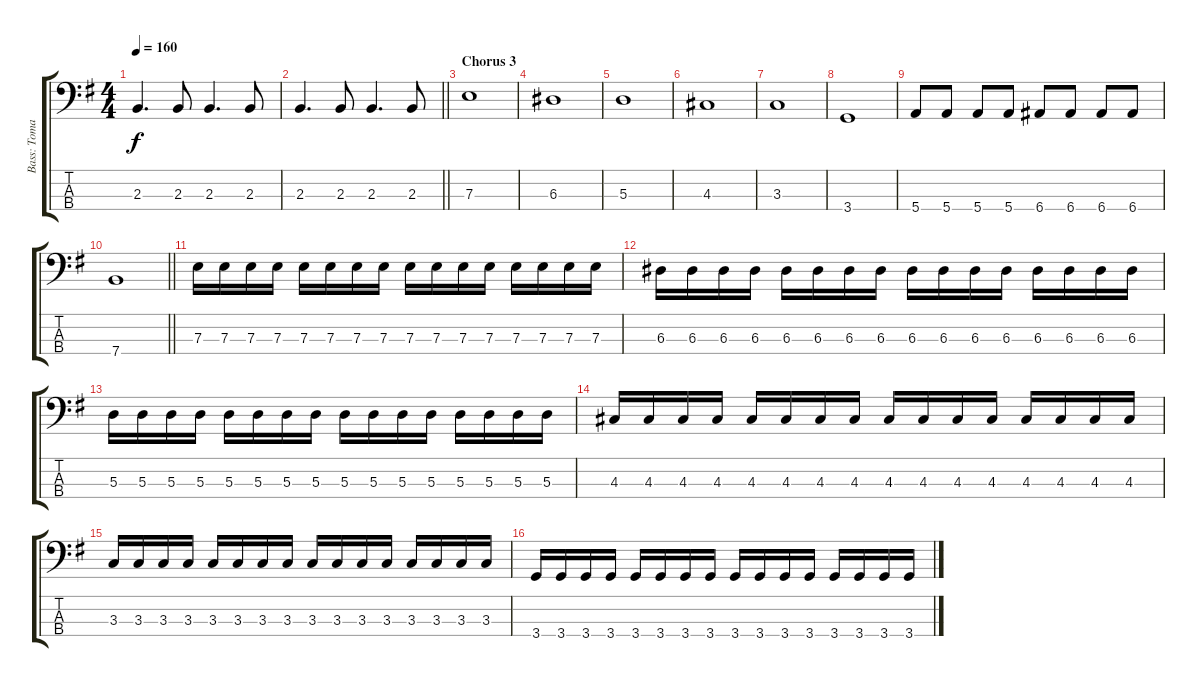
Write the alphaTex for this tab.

\track ("Bass: Tomas Stolt" "Bass: Toma") {instrument electricbassfinger}
\staff {score tabs}
\tuning (G2 D2 A1 E1) {hide}
\ts (4 4)
\tempo 160
\clef f4
\ks eminor
2.3.4{d dy f} 2.3.8 2.3.4{d} 2.3.8 |
\barLineRight lightlight
2.3.4{d} 2.3.8 2.3.4{d} 2.3.8 |
\section ("" "Chorus 3")
7.3.1 |
6.3.1 |
5.3.1 |
4.3.1 |
3.3.1 |
3.4.1 |
5.4.8 5.4.8 5.4.8 5.4.8 6.4.8 6.4.8 6.4.8 6.4.8 |
\barLineRight lightlight
7.4.1 |
7.3.16 7.3.16 7.3.16 7.3.16 7.3.16 7.3.16 7.3.16 7.3.16 7.3.16 7.3.16 7.3.16 7.3.16 7.3.16 7.3.16 7.3.16 7.3.16 |
6.3.16 6.3.16 6.3.16 6.3.16 6.3.16 6.3.16 6.3.16 6.3.16 6.3.16 6.3.16 6.3.16 6.3.16 6.3.16 6.3.16 6.3.16 6.3.16 |
5.3.16 5.3.16 5.3.16 5.3.16 5.3.16 5.3.16 5.3.16 5.3.16 5.3.16 5.3.16 5.3.16 5.3.16 5.3.16 5.3.16 5.3.16 5.3.16 |
4.3.16 4.3.16 4.3.16 4.3.16 4.3.16 4.3.16 4.3.16 4.3.16 4.3.16 4.3.16 4.3.16 4.3.16 4.3.16 4.3.16 4.3.16 4.3.16 |
3.3.16 3.3.16 3.3.16 3.3.16 3.3.16 3.3.16 3.3.16 3.3.16 3.3.16 3.3.16 3.3.16 3.3.16 3.3.16 3.3.16 3.3.16 3.3.16 |
3.4.16 3.4.16 3.4.16 3.4.16 3.4.16 3.4.16 3.4.16 3.4.16 3.4.16 3.4.16 3.4.16 3.4.16 3.4.16 3.4.16 3.4.16 3.4.16
